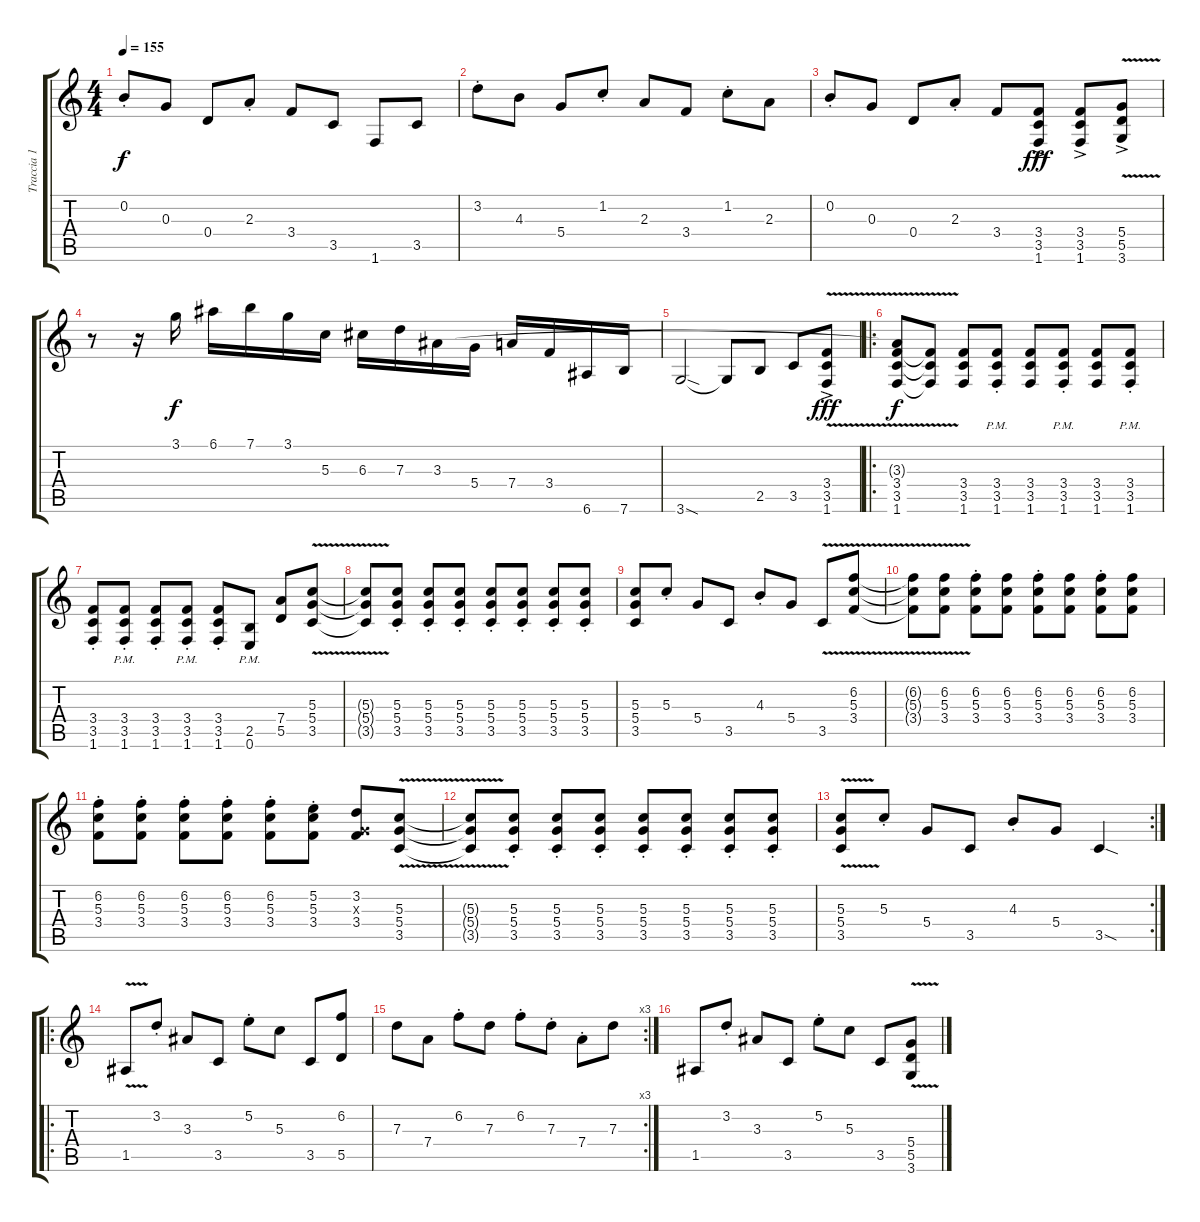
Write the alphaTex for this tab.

\track ("Traccia 1" "Traccia 1") {instrument distortionguitar}
\staff {score tabs}
\tuning (E4 B3 G3 D3 A2 E2) {hide}
\ts (4 4)
\tempo 155
\clef g2
\ks c
0.2{st}.8{dy f} 0.3.8 0.4.8 2.3{st}.8 3.4.8 3.5.8 1.6.8 3.5.8 |
3.2{st}.8 4.3.8 5.4.8 1.2{st}.8 2.3.8 3.4.8 1.2{st}.8 2.3.8 |
0.2{st}.8 0.3.8 0.4.8 2.3{st}.8 3.4.8 (3.4 3.5 1.6{ac}).8{dy fff} (3.4 3.5 1.6{ac}).8 (5.4{ac} 5.5{v} 3.6).8 |
r.8 r.16 3.1.16{dy f} 6.1.16 7.1.16 3.1.16 5.3.16 6.3.16 7.3.16 3.3.16 5.4.16 7.4.16 3.4.16 6.6.16 7.6.16 |
3.6{sod}.2 3.6{t}.8 2.5.8 3.5.8 (3.4 3.5 1.6{v ac}).8{dy fff} |
\ro
(3.3{t} 3.4{v} 3.5 1.6).8{dy f} (3.4{t} 3.5{t} 1.6{t}).8 (3.4 3.5 1.6).8 (3.4{st} 3.5 1.6{pm}).8 (3.4 3.5 1.6).8 (3.4{st} 3.5 1.6{pm}).8 (3.4 3.5 1.6).8 (3.4{st} 3.5 1.6{pm}).8 |
(3.4{st} 3.5 1.6).8 (3.4{st} 3.5 1.6{pm}).8 (3.4{st} 3.5 1.6).8 (3.4{st} 3.5 1.6{pm}).8 (3.4{st} 3.5 1.6).8 (2.5 0.6{pm}).8 (7.4 5.5).8 (5.3 5.4 3.5{v}).8 |
(5.3{t} 5.4{t} 3.5{t}).8 (5.3{st} 5.4 3.5).8 (5.3{st} 5.4 3.5).8 (5.3{st} 5.4 3.5).8 (5.3{st} 5.4 3.5).8 (5.3{st} 5.4 3.5).8 (5.3{st} 5.4 3.5).8 (5.3{st} 5.4 3.5).8 |
(5.3 5.4 3.5).8 5.3{st}.8 5.4.8 3.5.8 4.3{st}.8 5.4.8 3.5{v}.8 (6.2{v} 5.3 3.4).8 |
(6.2{t} 5.3{t} 3.4{t}).8 (6.2{v} 5.3 3.4).8 (6.2{st} 5.3 3.4).8 (6.2 5.3 3.4).8 (6.2{st} 5.3 3.4).8 (6.2 5.3 3.4).8 (6.2{st} 5.3 3.4).8 (6.2 5.3 3.4).8 |
(6.2{st} 5.3 3.4).8 (6.2{st} 5.3 3.4).8 (6.2{st} 5.3 3.4).8 (6.2{st} 5.3 3.4).8 (6.2{st} 5.3 3.4).8 (5.2{st} 5.3 3.4).8 (3.2 0.3{x} 3.4).8 (5.3{v} 5.4 3.5).8 |
(5.3{t} 5.4{t} 3.5{t}).8 (5.3{st} 5.4 3.5).8 (5.3{st} 5.4 3.5).8 (5.3{st} 5.4 3.5).8 (5.3{st} 5.4 3.5).8 (5.3{st} 5.4 3.5).8 (5.3{st} 5.4 3.5).8 (5.3{st} 5.4 3.5).8 |
\rc 2
(5.3{v} 5.4 3.5).8 5.3{st}.8 5.4.8 3.5.8 4.3{st}.8 5.4.8 3.5{sod}.4 |
\ro
1.5{v}.8 3.2{st}.8 3.3.8 3.5.8 5.2{st}.8 5.3.8 3.5.8 (6.2 5.5).8 |
\rc 3
7.3.8 7.4.8 6.2{st}.8 7.3.8 6.2{st}.8 7.3{st}.8 7.4{st}.8 7.3.8 |
1.5.8 3.2{st}.8 3.3.8 3.5.8 5.2{st}.8 5.3.8 3.5.8 (5.4 5.5 3.6{v}).8
